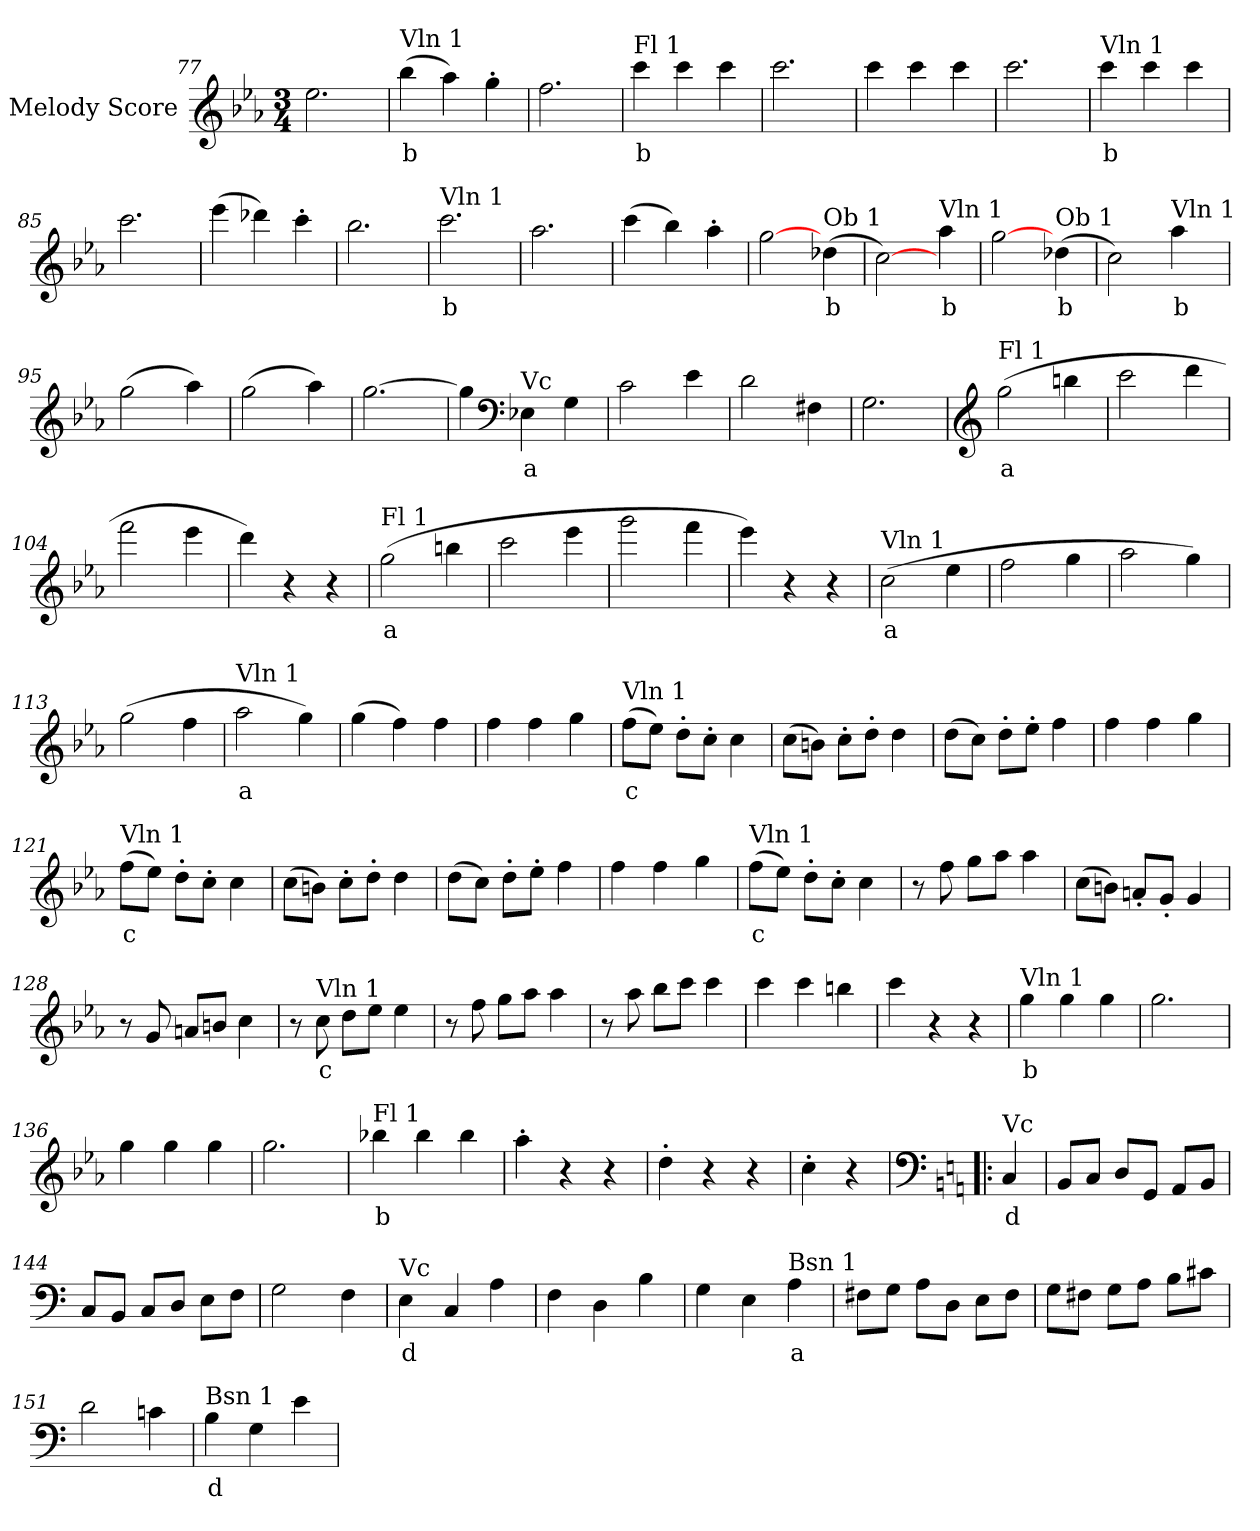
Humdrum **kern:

**kern	**text
*part1	*part1
*staff1	*staff1
*I"Melody Score	*
*clefG2	*
*k[b-e-a-]	*
*M3/4	*
=77	=77
2.ee-\	.
=78	=78
!LO:TX:a:t=Vln 1	!
!	!LO:LY:b:color=#FF0000
(4bb-\	b
4aa-\)	.
4gg'\	.
=79	=79
2.ff\	.
=80	=80
!LO:TX:a:t=Fl 1	!
!	!LO:LY:b:color=#FF0000
4ccc\	b
4ccc\	.
4ccc\	.
=81	=81
2.ccc\	.
=82	=82
4ccc\	.
4ccc\	.
4ccc\	.
=83	=83
2.ccc\	.
=84	=84
!LO:TX:a:t=Vln 1	!
!	!LO:LY:b:color=#FF0000
4ccc\	b
4ccc\	.
4ccc\	.
=85	=85
2.ccc\	.
=86	=86
(4eee-\	.
4ddd-X\)	.
4ccc'\	.
=87	=87
2.bb-\	.
=88	=88
!LO:TX:a:t=Vln 1	!
!	!LO:LY:b:color=#FF0000
2.ccc\	b
=89	=89
2.aa-\	.
=90	=90
(4ccc\	.
4bb-\)	.
4aa-'\	.
=91	=91
[2gg\	.
!LO:TX:a:t=Ob 1	!
!	!LO:LY:b:color=#FF0000
(4dd-X\	b
=92	=92
[2cc\)	.
!LO:TX:a:t=Vln 1	!
!	!LO:LY:b:color=#FF0000
4aa-\	b
=93	=93
[2gg\	.
!LO:TX:a:t=Ob 1	!
!	!LO:LY:b:color=#FF0000
(4dd-X\	b
=94	=94
2cc\)	.
!LO:TX:a:t=Vln 1	!
!	!LO:LY:b:color=#FF0000
4aa-\	b
=95	=95
(2gg\	.
4aa-\)	.
=96	=96
(2gg\	.
4aa-\)	.
=97	=97
[2.gg\	.
=98	=98
4gg\]	.
*clefF4	*
!LO:TX:a:t=Vc	!
!	!LO:LY:b:color=#FF0000
4E-X\	a
4G\	.
=99	=99
2c\	.
4e-\	.
=100	=100
2d\	.
4F#X\	.
=101	=101
2.G\	.
=102	=102
*clefG2	*
!LO:TX:a:t=Fl 1	!
!	!LO:LY:b:color=#FF0000
(2gg\	a
4bbn\	.
=103	=103
2ccc\	.
4ddd\	.
=104	=104
2fff\	.
4eee-\	.
=105	=105
4ddd\)	.
4r	.
4r	.
=106	=106
!LO:TX:a:t=Fl 1	!
!	!LO:LY:b:color=#FF0000
(2gg\	a
4bbn\	.
=107	=107
2ccc\	.
4eee-\	.
=108	=108
2ggg\	.
4fff\	.
=109	=109
4eee-\)	.
4r	.
4r	.
=110	=110
!LO:TX:a:t=Vln 1	!
!	!LO:LY:b:color=#FF0000
(2cc\	a
4ee-\	.
=111	=111
2ff\	.
4gg\	.
=112	=112
2aa-\	.
4gg\)	.
=113	=113
(2gg\	.
4ff\	.
=114	=114
!LO:TX:a:t=Vln 1	!
!	!LO:LY:b:color=#FF0000
2aa-\	a
4gg\)	.
=115	=115
(4gg\	.
4ff\)	.
4ff\	.
=116	=116
4ff\	.
4ff\	.
4gg\	.
=117	=117
!LO:TX:a:t=Vln 1	!
!	!LO:LY:b:color=#FF0000
(8ff\L	c
8ee-\J)	.
8dd'\L	.
8cc'\J	.
4cc\	.
=118	=118
(8cc\L	.
8bn\J)	.
8cc'\L	.
8dd'\J	.
4dd\	.
=119	=119
(8dd\L	.
8cc\J)	.
8dd'\L	.
8ee-'\J	.
4ff\	.
=120	=120
4ff\	.
4ff\	.
4gg\	.
=121	=121
!LO:TX:a:t=Vln 1	!
!	!LO:LY:b:color=#FF0000
(8ff\L	c
8ee-\J)	.
8dd'\L	.
8cc'\J	.
4cc\	.
=122	=122
(8cc\L	.
8bn\J)	.
8cc'\L	.
8dd'\J	.
4dd\	.
=123	=123
(8dd\L	.
8cc\J)	.
8dd'\L	.
8ee-'\J	.
4ff\	.
=124	=124
4ff\	.
4ff\	.
4gg\	.
=125	=125
!LO:TX:a:t=Vln 1	!
!	!LO:LY:b:color=#FF0000
(8ff\L	c
8ee-\J)	.
8dd'\L	.
8cc'\J	.
4cc\	.
=126	=126
8r	.
8ff\	.
8gg\L	.
8aa-\J	.
4aa-\	.
=127	=127
(8cc\L	.
8bn\J)	.
8an'/L	.
8g'/J	.
4g/	.
=128	=128
8r	.
8g/	.
8an/L	.
8bn/J	.
4cc\	.
=129	=129
8r	.
!LO:TX:a:t=Vln 1	!
!	!LO:LY:b:color=#FF0000
8cc\	c
8dd\L	.
8ee-\J	.
4ee-\	.
=130	=130
8r	.
8ff\	.
8gg\L	.
8aa-\J	.
4aa-\	.
=131	=131
8r	.
8aa-\	.
8bb-\L	.
8ccc\J	.
4ccc\	.
=132	=132
4ccc\	.
4ccc\	.
4bbn\	.
=133	=133
4ccc\	.
4r	.
4r	.
=134	=134
!LO:TX:a:t=Vln 1	!
!	!LO:LY:b:color=#FF0000
4gg\	b
4gg\	.
4gg\	.
=135	=135
2.gg\	.
=136	=136
4gg\	.
4gg\	.
4gg\	.
=137	=137
2.gg\	.
=138	=138
!LO:TX:a:t=Fl 1	!
!	!LO:LY:b:color=#FF0000
4bb-X\	b
4bb-\	.
4bb-\	.
=139	=139
4aa-'\	.
4r	.
4r	.
=140	=140
4dd'\	.
4r	.
4r	.
=141	=141
4cc'\	.
4r	.
=142!|:	=142!|:
*clefF4	*
*k[]	*
!LO:TX:a:t=Vc	!
!	!LO:LY:b:color=#FF0000
4C/	d
=143	=143
8BB/L	.
8C/J	.
8D/L	.
8GG/J	.
8AA/L	.
8BB/J	.
=144	=144
8C/L	.
8BB/J	.
8C/L	.
8D/J	.
8E\L	.
8F\J	.
=145	=145
2G\	.
4F\	.
=146	=146
!LO:TX:a:t=Vc	!
!	!LO:LY:b:color=#FF0000
4E\	d
4C/	.
4A\	.
=147	=147
4F\	.
4D\	.
4B\	.
=148	=148
4G\	.
4E\	.
!LO:TX:a:t=Bsn 1	!
!	!LO:LY:b:color=#FF0000
4A\	a
=149	=149
8F#X\L	.
8G\J	.
8A\L	.
8D\J	.
8E\L	.
8F#\J	.
=150	=150
8G\L	.
8F#X\J	.
8G\L	.
8A\J	.
8B\L	.
8c#X\J	.
=151	=151
2d\	.
4cn\	.
=152	=152
!LO:TX:a:t=Bsn 1	!
!	!LO:LY:b:color=#FF0000
4B\	d
4G\	.
4e\	.
=	=
*-	*-
